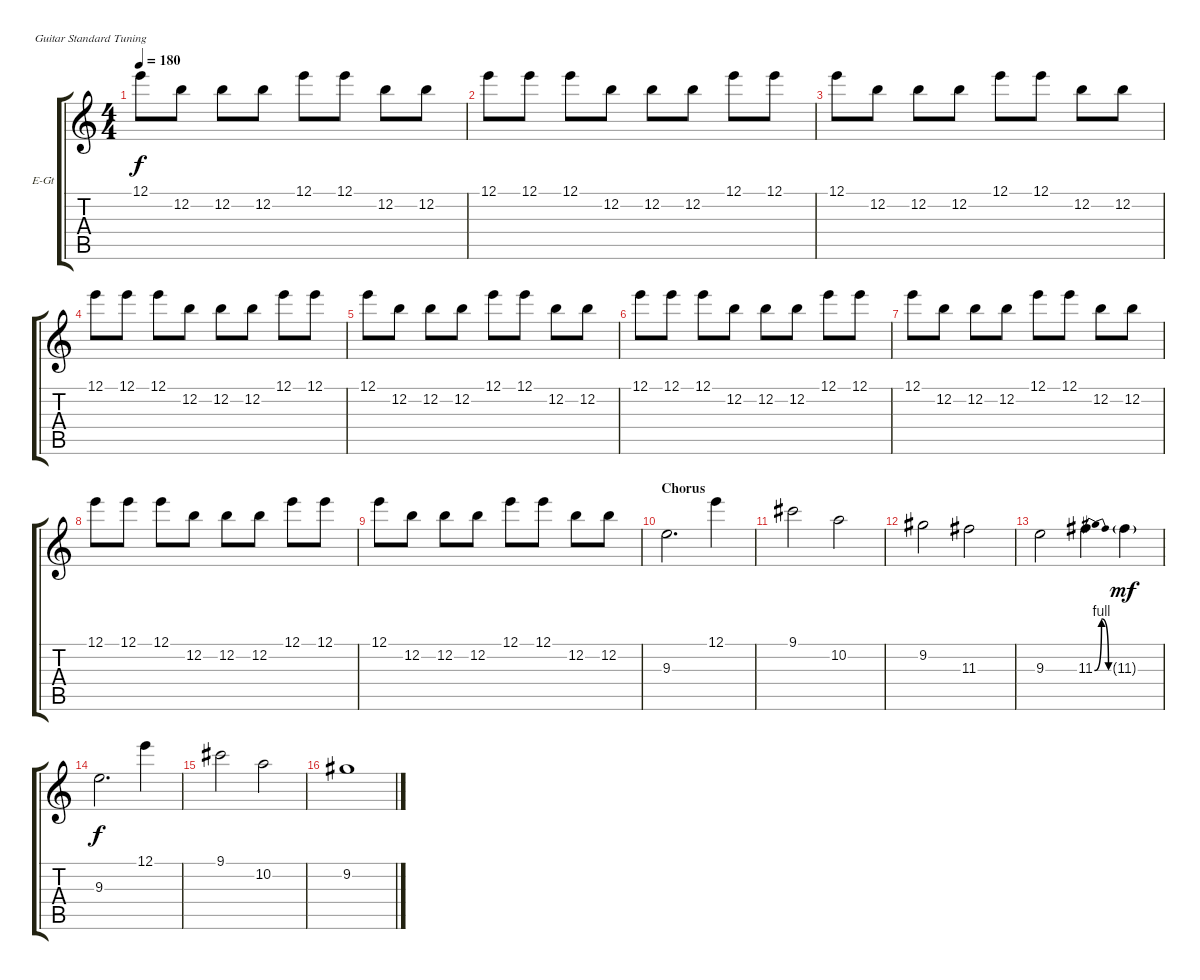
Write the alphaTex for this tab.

\defaultSystemsLayout 4
\bracketExtendMode groupsimilarinstruments
\firstSystemTrackNameOrientation horizontal
\otherSystemsTrackNameOrientation horizontal
\track ("Electric Guitar" "E-Gt") {instrument distortionguitar}
\staff {score tabs}
\tuning (E4 B3 G3 D3 A2 E2)
\ts (4 4)
\tempo 180
\clef g2
\ks c
12.1.8{dy f} 12.2.8 12.2.8 12.2.8 12.1.8 12.1.8 12.2.8 12.2.8 |
12.1.8 12.1.8 12.1.8 12.2.8 12.2.8 12.2.8 12.1.8 12.1.8 |
12.1.8 12.2.8 12.2.8 12.2.8 12.1.8 12.1.8 12.2.8 12.2.8 |
12.1.8 12.1.8 12.1.8 12.2.8 12.2.8 12.2.8 12.1.8 12.1.8 |
12.1.8 12.2.8 12.2.8 12.2.8 12.1.8 12.1.8 12.2.8 12.2.8 |
12.1.8 12.1.8 12.1.8 12.2.8 12.2.8 12.2.8 12.1.8 12.1.8 |
12.1.8 12.2.8 12.2.8 12.2.8 12.1.8 12.1.8 12.2.8 12.2.8 |
12.1.8 12.1.8 12.1.8 12.2.8 12.2.8 12.2.8 12.1.8 12.1.8 |
12.1.8 12.2.8 12.2.8 12.2.8 12.1.8 12.1.8 12.2.8 12.2.8 |
\section ("" "Chorus")
9.3.2{d} 12.1.4 |
9.1.2 10.2.2 |
9.2.2 11.3.2 |
9.3.2 11.3{be (bendrelease 0 0 30 4 30 4 60 0)}.4 11.3{g}.4{dy mf} |
9.3.2{d dy f} 12.1.4 |
9.1.2 10.2.2 |
9.2.1
